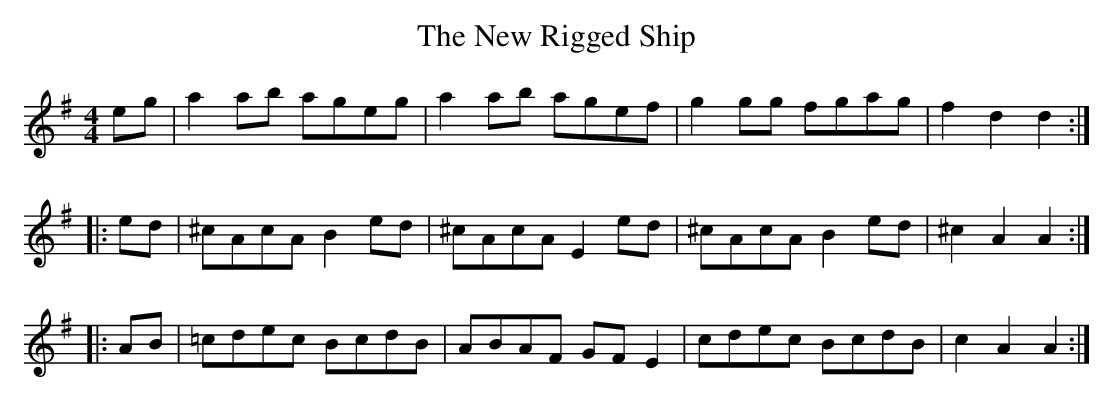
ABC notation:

X:1
T:The New Rigged Ship
M:4/4
L:1/8
K:ADor
eg| a2 ab ageg | a2 ab agef | g2 gg fgag | f2 d2 d2 ::
ed | ^cAcA B2 ed | ^cAcA E2ed | ^cAcA B2 ed | ^c2 A2 A2 ::
AB | =cdec BcdB | ABAF GF E2 | cdec BcdB | c2 A2 A2 :|
